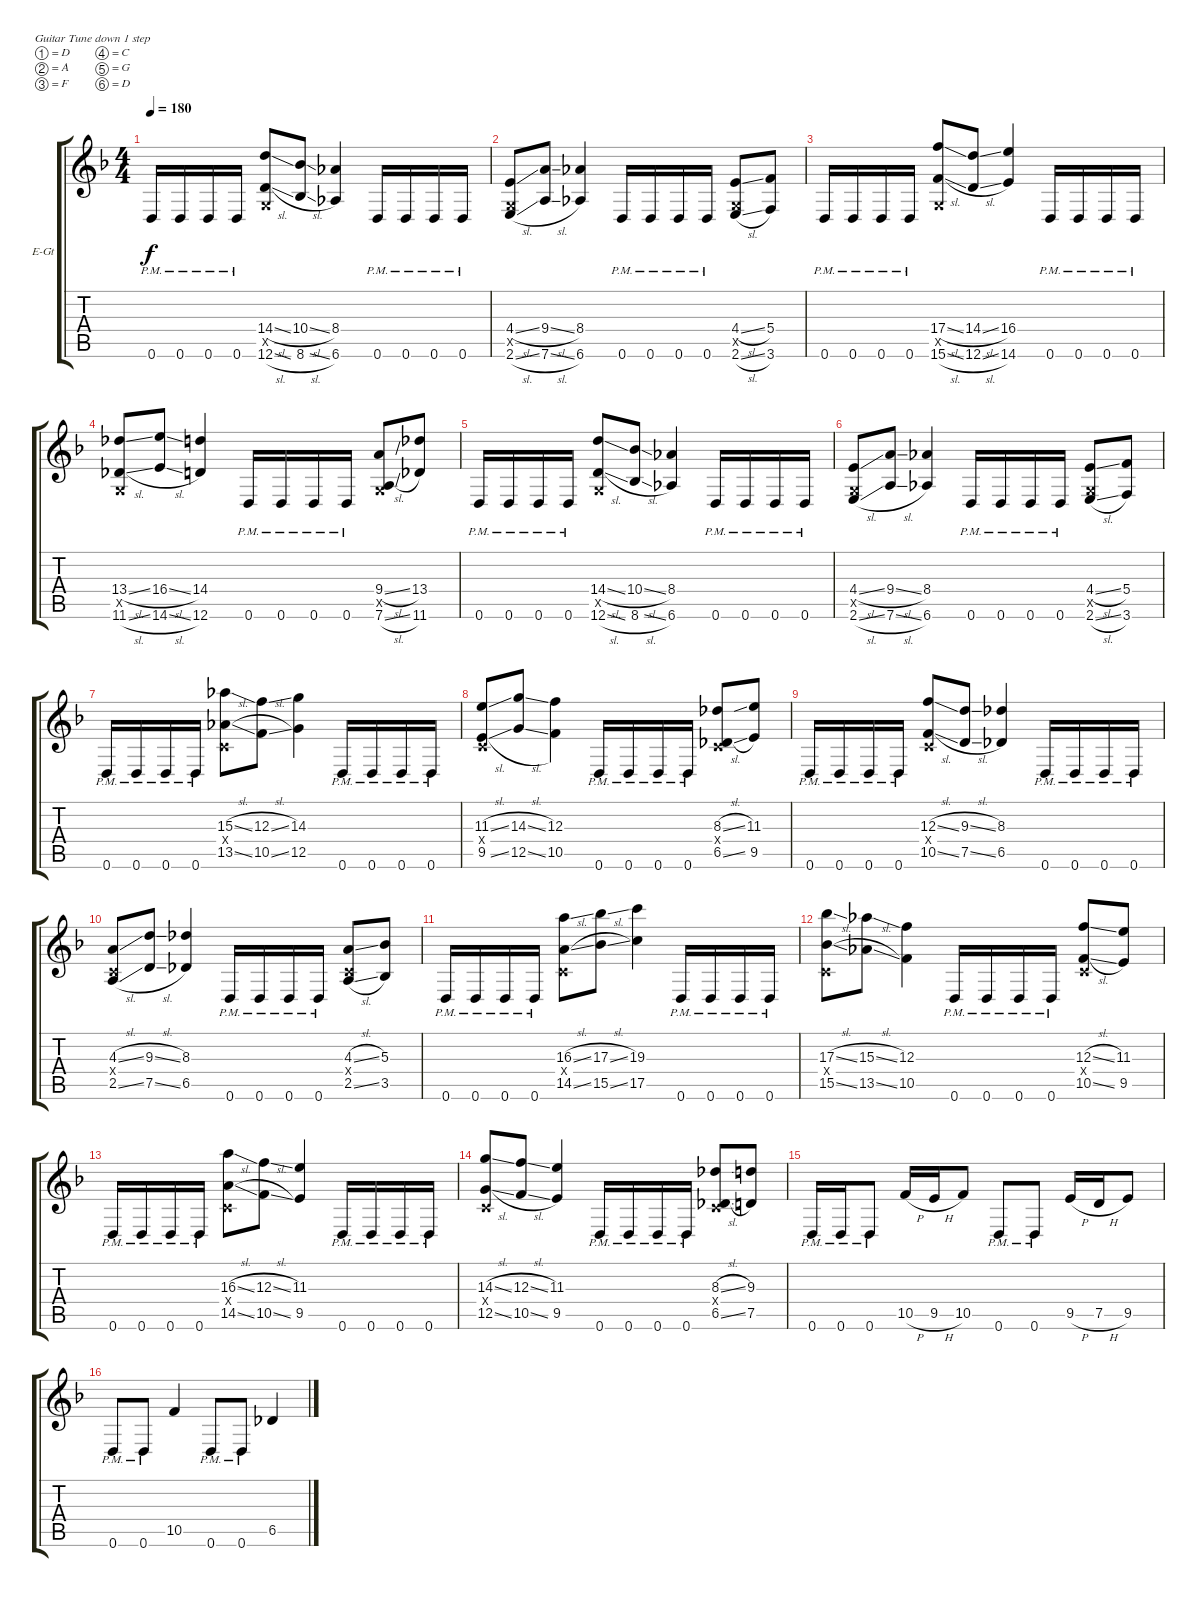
\bracketExtendMode groupsimilarinstruments
\firstSystemTrackNameOrientation horizontal
\otherSystemsTrackNameOrientation horizontal
\track ("Guitar 1" "E-Gt") {instrument overdrivenguitar}
\staff {score tabs}
\tuning (D4 A3 F3 C3 G2 D2)
\ts (4 4)
\tempo 180
\clef g2
\ks dminor
0.6{pm}.16{dy f} 0.6{pm}.16 0.6{pm}.16 0.6{pm}.16 (14.4{sl} 0.5{x} 12.6{sl}).8 (10.4{sl} 8.6{sl}).8 (8.4 6.6).4 0.6{pm}.16 0.6{pm}.16 0.6{pm}.16 0.6{pm}.16 |
(4.4{sl} 0.5{x} 2.6{sl}).8 (9.4{sl} 7.6{sl}).8 (8.4 6.6).4 0.6{pm}.16 0.6{pm}.16 0.6{pm}.16 0.6{pm}.16 (4.4{sl} 0.5{x} 2.6{sl}).8 (5.4 3.6).8 |
0.6{pm}.16 0.6{pm}.16 0.6{pm}.16 0.6{pm}.16 (17.4{sl} 0.5{x} 15.6{sl}).8 (14.4{sl} 12.6{sl}).8 (16.4 14.6).4 0.6{pm}.16 0.6{pm}.16 0.6{pm}.16 0.6{pm}.16 |
(13.4{sl} 0.5{x} 11.6{sl}).8 (16.4{sl} 14.6{sl}).8 (14.4 12.6).4 0.6{pm}.16 0.6{pm}.16 0.6{pm}.16 0.6{pm}.16 (9.4{sl} 0.5{x} 7.6{sl}).8 (13.4 11.6).8 |
0.6{pm}.16 0.6{pm}.16 0.6{pm}.16 0.6{pm}.16 (14.4{sl} 0.5{x} 12.6{sl}).8 (10.4{sl} 8.6{sl}).8 (8.4 6.6).4 0.6{pm}.16 0.6{pm}.16 0.6{pm}.16 0.6{pm}.16 |
(4.4{sl} 0.5{x} 2.6{sl}).8 (9.4{sl} 7.6{sl}).8 (8.4 6.6).4 0.6{pm}.16 0.6{pm}.16 0.6{pm}.16 0.6{pm}.16 (4.4{sl} 0.5{x} 2.6{sl}).8 (5.4 3.6).8 |
0.6{pm}.16 0.6{pm}.16 0.6{pm}.16 0.6{pm}.16 (15.3{sl} 0.4{x} 13.5{sl}).8 (12.3{sl} 10.5{sl}).8 (14.3 12.5).4 0.6{pm}.16 0.6{pm}.16 0.6{pm}.16 0.6{pm}.16 |
(11.3{sl} 0.4{x} 9.5{sl}).8 (14.3{sl} 12.5{sl}).8 (12.3 10.5).4 0.6{pm}.16 0.6{pm}.16 0.6{pm}.16 0.6{pm}.16 (8.3{sl} 0.4{x} 6.5{sl}).8 (11.3 9.5).8 |
0.6{pm}.16 0.6{pm}.16 0.6{pm}.16 0.6{pm}.16 (12.3{sl} 0.4{x} 10.5{sl}).8 (9.3{sl} 7.5{sl}).8 (8.3 6.5).4 0.6{pm}.16 0.6{pm}.16 0.6{pm}.16 0.6{pm}.16 |
(4.3{sl} 0.4{x} 2.5{sl}).8 (9.3{sl} 7.5{sl}).8 (8.3 6.5).4 0.6{pm}.16 0.6{pm}.16 0.6{pm}.16 0.6{pm}.16 (4.3{sl} 0.4{x} 2.5{sl}).8 (5.3 3.5).8 |
0.6{pm}.16 0.6{pm}.16 0.6{pm}.16 0.6{pm}.16 (16.3{sl} 0.4{x} 14.5{sl}).8 (17.3{sl} 15.5{sl}).8 (19.3 17.5).4 0.6{pm}.16 0.6{pm}.16 0.6{pm}.16 0.6{pm}.16 |
(17.3{sl} 0.4{x} 15.5{sl}).8 (15.3{sl} 13.5{sl}).8 (12.3 10.5).4 0.6{pm}.16 0.6{pm}.16 0.6{pm}.16 0.6{pm}.16 (12.3{sl} 0.4{x} 10.5{sl}).8 (11.3 9.5).8 |
0.6{pm}.16 0.6{pm}.16 0.6{pm}.16 0.6{pm}.16 (16.3{sl} 0.4{x} 14.5{sl}).8 (12.3{sl} 10.5{sl}).8 (11.3 9.5).4 0.6{pm}.16 0.6{pm}.16 0.6{pm}.16 0.6{pm}.16 |
(14.3{sl} 0.4{x} 12.5{sl}).8 (12.3{sl} 10.5{sl}).8 (11.3 9.5).4 0.6{pm}.16 0.6{pm}.16 0.6{pm}.16 0.6{pm}.16 (8.3{sl} 0.4{x} 6.5{sl}).8 (9.3 7.5).8 |
0.6{pm}.16 0.6{pm}.16 0.6{pm}.8 10.5{h}.16 9.5{h}.16 10.5.8 0.6{pm}.8 0.6{pm}.8 9.5{h}.16 7.5{h}.16 9.5.8 |
0.6{pm}.8 0.6{pm}.8 10.5.4 0.6{pm}.8 0.6{pm}.8 6.5.4
